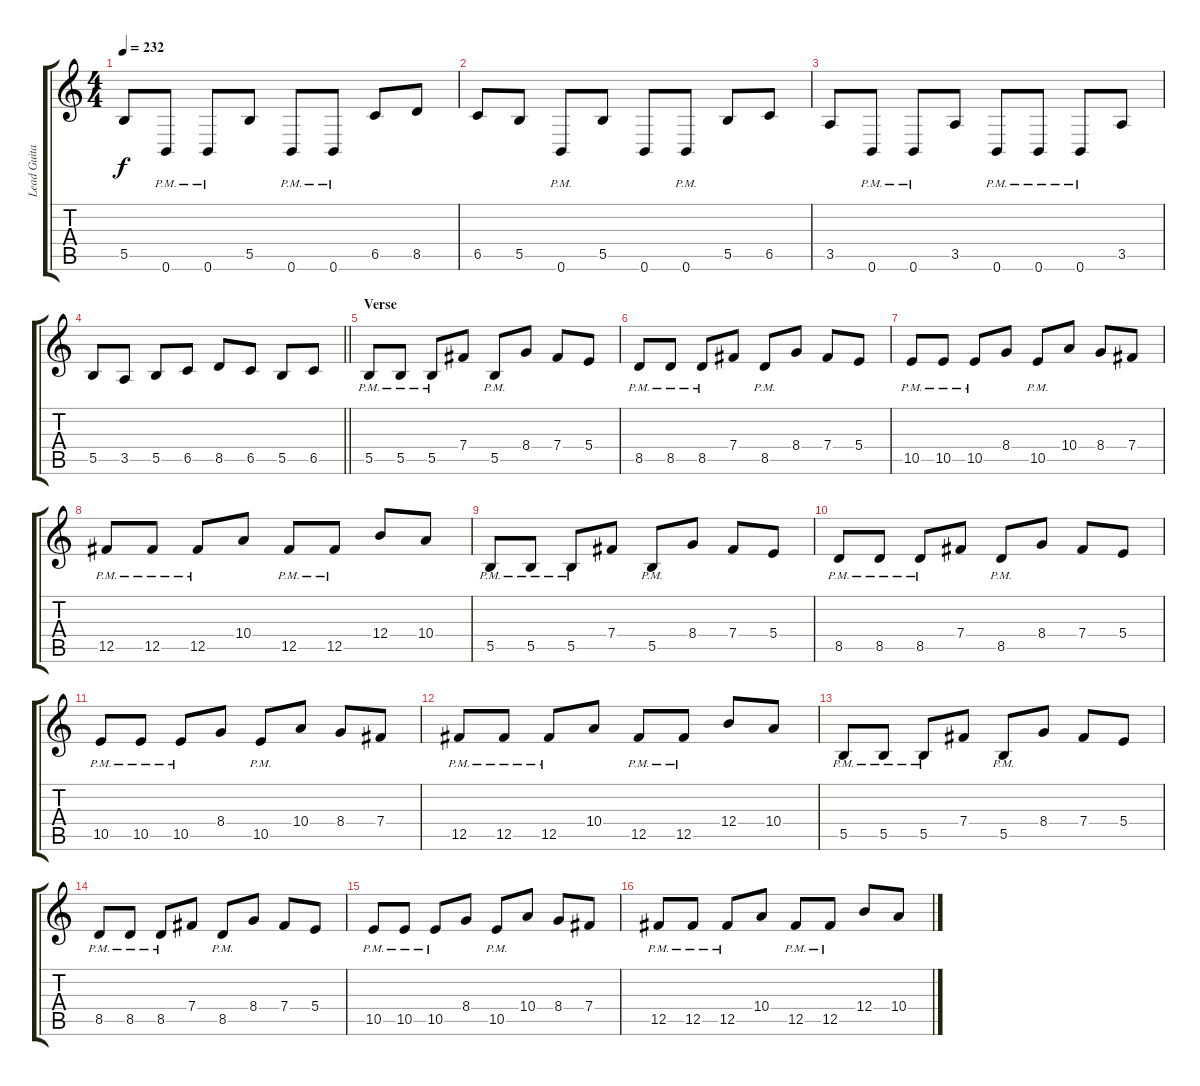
\track ("Lead Guitar" "Lead Guita") {instrument distortionguitar}
\staff {score tabs}
\tuning (Db4 Ab3 E3 B2 Gb2 B1) {hide}
\ts (4 4)
\tempo 232
\clef g2
\ks c
5.5.8{dy f} 0.6{pm}.8 0.6{pm}.8 5.5.8 0.6{pm}.8 0.6{pm}.8 6.5.8 8.5.8 |
6.5.8 5.5.8 0.6{pm}.8 5.5.8 0.6.8 0.6{pm}.8 5.5.8 6.5.8 |
3.5.8 0.6{pm}.8 0.6{pm}.8 3.5.8 0.6{pm}.8 0.6{pm}.8 0.6{pm}.8 3.5.8 |
\barLineRight lightlight
5.5.8 3.5.8 5.5.8 6.5.8 8.5.8 6.5.8 5.5.8 6.5.8 |
\section ("" "Verse")
5.5{pm}.8{volume 14} 5.5{pm}.8 5.5{pm}.8 7.4.8 5.5{pm}.8 8.4.8 7.4.8 5.4.8 |
8.5{pm}.8 8.5{pm}.8 8.5{pm}.8 7.4.8 8.5{pm}.8 8.4.8 7.4.8 5.4.8 |
10.5{pm}.8 10.5{pm}.8 10.5{pm}.8 8.4.8 10.5{pm}.8 10.4.8 8.4.8 7.4.8 |
12.5{pm}.8 12.5{pm}.8 12.5{pm}.8 10.4.8 12.5{pm}.8 12.5{pm}.8 12.4.8 10.4.8 |
5.5{pm}.8 5.5{pm}.8 5.5{pm}.8 7.4.8 5.5{pm}.8 8.4.8 7.4.8 5.4.8 |
8.5{pm}.8 8.5{pm}.8 8.5{pm}.8 7.4.8 8.5{pm}.8 8.4.8 7.4.8 5.4.8 |
10.5{pm}.8 10.5{pm}.8 10.5{pm}.8 8.4.8 10.5{pm}.8 10.4.8 8.4.8 7.4.8 |
12.5{pm}.8 12.5{pm}.8 12.5{pm}.8 10.4.8 12.5{pm}.8 12.5{pm}.8 12.4.8 10.4.8 |
5.5{pm}.8 5.5{pm}.8 5.5{pm}.8 7.4.8 5.5{pm}.8 8.4.8 7.4.8 5.4.8 |
8.5{pm}.8 8.5{pm}.8 8.5{pm}.8 7.4.8 8.5{pm}.8 8.4.8 7.4.8 5.4.8 |
10.5{pm}.8 10.5{pm}.8 10.5{pm}.8 8.4.8 10.5{pm}.8 10.4.8 8.4.8 7.4.8 |
12.5{pm}.8 12.5{pm}.8 12.5{pm}.8 10.4.8 12.5{pm}.8 12.5{pm}.8 12.4.8 10.4.8
